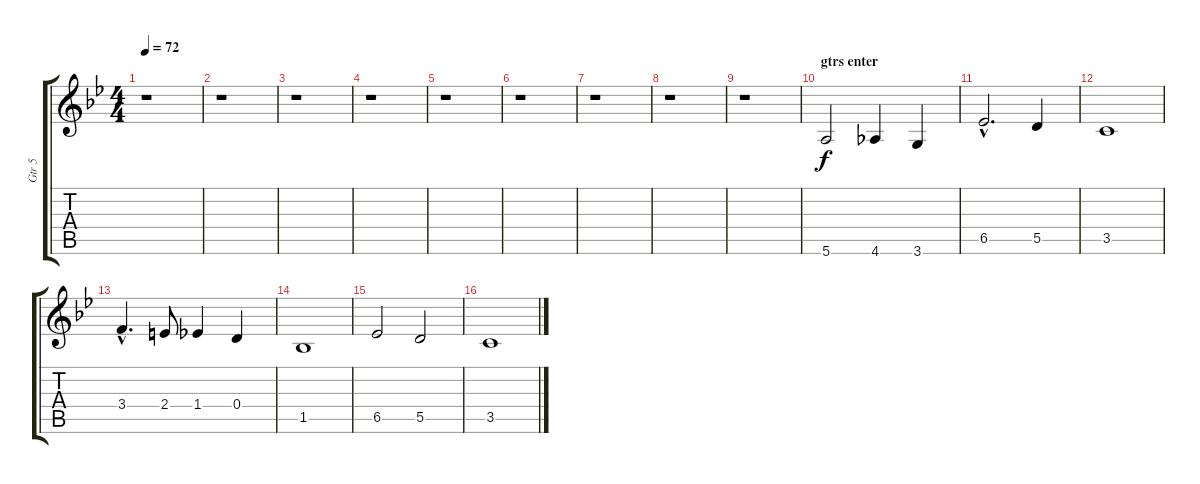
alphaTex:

\track ("Gtr 5" "Gtr 5") {instrument overdrivenguitar}
\staff {score tabs}
\tuning (E4 B3 G3 D3 A2 E2) {hide}
\ts (4 4)
\tempo 72
\clef g2
\ks bb
r.1{dy f} |
r.1 |
r.1 |
r.1 |
r.1 |
r.1 |
r.1 |
r.1 |
r.1 |
\section ("" "gtrs enter")
5.6.2 4.6.4 3.6.4 |
6.5{hac}.2{d} 5.5.4 |
3.5.1 |
3.4{hac}.4{d} 2.4.8 1.4.4 0.4.4 |
1.5.1 |
6.5.2 5.5.2 |
3.5.1
